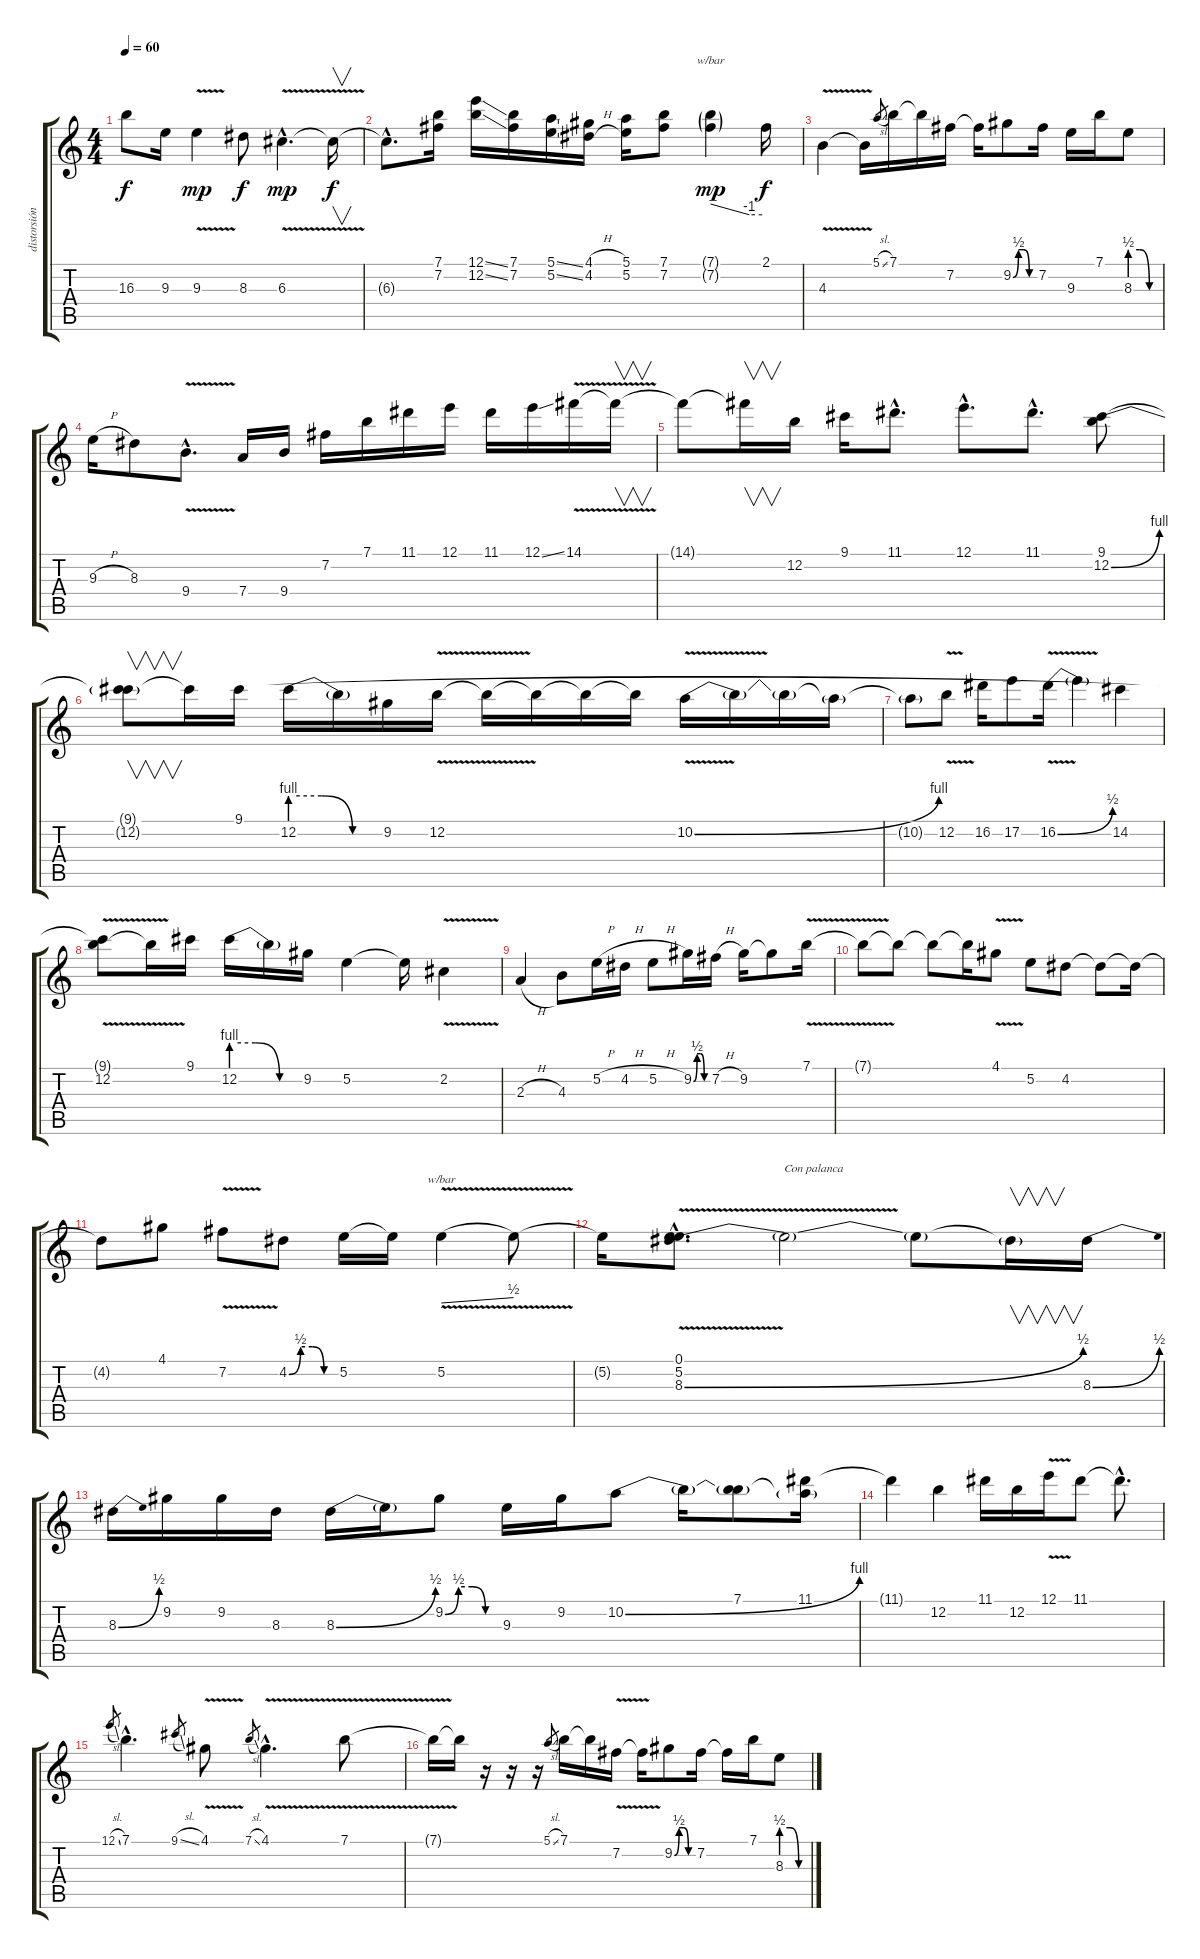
\track ("distorsión" "distorsión") {instrument distortionguitar}
\staff {score tabs}
\tuning (E4 B3 G3 D3 A2 E2) {hide}
\ts (4 4)
\tempo 60
\clef g2
\ks c
16.3{t}.8{dy f} 9.3.16 9.3{v}.4{dy mp} 8.3.8{dy f} 6.3{v hac}.4{d dy mp} 6.3{t}.16{v dy f} |
6.3{hac t}.8{d} (7.1 7.2).16 (12.1{ss} 12.2{ss}).16 (7.1 7.2).16 (5.1{ss} 5.2{ss}).16 (4.1{h} 4.2{h}).16 (5.1 5.2).16 (7.1 7.2).8 (7.1{g} 7.2{g}).4{tbe (custom default 0 0 45 -4 60 -4) dy mp} 2.1.16{dy f} |
4.3{v}.4 4.3{t}.16 5.1{sl}.8{gr} 7.1.16 7.1{t}.16 7.2.16 7.2{t}.16 9.2{be (custom 0 0 15 2 30 2 45 0 60 0)}.8 7.2.16 9.3.16 7.1.16 8.3{be (custom 0 2 20 2 40 0 60 0)}.8 |
9.3{h}.16 8.3.8 9.4{v hac}.8{d} 7.4.16 9.4.16 7.2.16 7.1.16 11.1.16 12.1.16 11.1.16 12.1{ss}.16 14.1{v}.16 14.1{t}.16{v} |
14.1{t}.8 14.1{t}.16{v} 12.2.16 9.1.16 11.1{hac}.8{d} 12.1{hac}.8{d} 11.1{hac}.8{d} (9.1 12.2{be (bend 0 0 60 4)}).8 |
(9.1{t} 12.2{t}).8{v} 9.1{t}.16 9.1.16 12.2{be (custom 0 4 20 4 40 0 60 0)}.16 12.2{t}.16 9.2.16 12.2{v}.16 12.2{t}.16 12.2{t}.16 12.2{t}.16 12.2{t}.16 10.2{be (bend 0 0 60 4) v}.16 10.2{t}.16 10.2{t}.16 10.2{t}.16 |
10.2{t}.8 12.2{v}.8 16.2.16 17.2.8 16.2{be (bend 0 0 60 2) v}.16 16.2{t}.4 14.2.4 |
(9.1{t} 12.2{v}).8 12.2{t}.16 9.1.16 12.2{be (custom 0 4 20 4 40 0 60 0)}.16 12.2{t}.16 9.2.16 5.2.4 5.2{t}.16 2.2{v}.4 |
2.3{h}.4 4.3.8 5.2{h}.16 4.2{h}.16 5.2{h}.8 9.2{be (custom 0 0 15 2 30 2 45 0 60 0)}.16 7.2{h}.16 9.2.16 9.2{t}.8 7.1{v}.16 |
7.1{t}.8 7.1{t}.8 7.1{t}.8 7.1{t}.16 4.1{v}.8 5.2.8 4.2.8 4.2{t}.8 4.2{t}.16 |
4.2{t}.8 4.1.8 7.2{v}.8 4.2{be (custom 0 0 15 2 30 2 45 0 60 0)}.8 5.2.16 5.2{t}.16 5.2{v}.4{tbe (dive default 0 0 60 2)} 5.2{t}.8 |
5.2{t}.16 (0.1{hac} 5.2{hac} 8.3{be (bend 0 0 60 2) v hac}).8{d} 8.3{t}.2{txt "Con palanca"} 8.3{t}.8 8.3{t}.16{v} 8.3{be (bend 0 0 60 2)}.16 |
8.3{be (bend 0 0 60 2)}.16 9.2.16 9.2.16 8.3.16 8.3{be (bend 0 0 60 2)}.16 8.3{t}.16 9.2{be (custom 0 0 15 2 30 2 45 0 60 0)}.8 9.3.16 9.2.16 10.2{be (bend 0 0 60 4)}.8 10.2{t}.16 (7.1 10.2{t}).8 (11.1 10.2{t}).16 |
11.1{t}.4 12.2.4 11.1.16 12.2.16 12.1{v}.16 11.1.8 11.1{hac t}.8{d} |
12.1{sl}.8{gr} 7.1{hac}.4{d} 9.1{sl}.8{gr} 4.1{v}.8 7.1{sl}.8{gr} 4.1{v hac}.4{d} 7.1{v}.8 |
7.1{t}.16 7.1{t}.16 r.16 r.16 r.16 5.1{sl}.8{gr} 7.1.16 7.1{t}.16 7.2{v}.16 7.2{t}.16 9.2{be (custom 0 0 15 2 30 2 45 0 60 0)}.8 7.2.16 7.2{t}.16 7.1.16 8.3{be (custom 0 2 20 2 40 0 60 0)}.8
